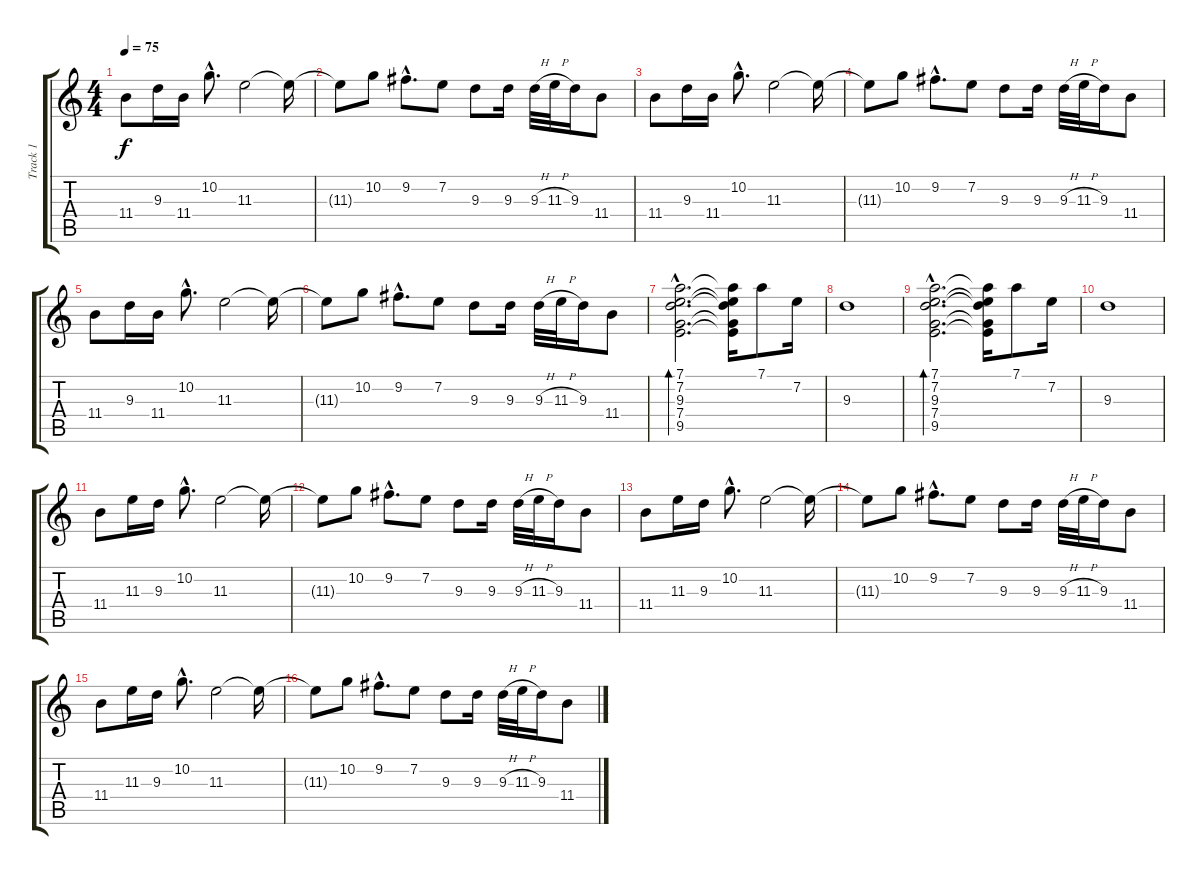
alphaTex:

\track ("Track 1" "Track 1") {instrument electricguitarjazz}
\staff {score tabs}
\tuning (D4 A3 F3 C3 G2 C2) {hide}
\ts (4 4)
\tempo 75
\clef g2
\ks c
11.4.8{dy f} 9.3.16 11.4.16 10.2{hac}.8{d} 11.3.2 11.3{t}.16 |
11.3{t}.8 10.2.8 9.2{hac}.8{d} 7.2.8 9.3.8 9.3.16 9.3{h}.32 11.3{h}.32 9.3.16 11.4.8 |
11.4.8 9.3.16 11.4.16 10.2{hac}.8{d} 11.3.2 11.3{t}.16 |
11.3{t}.8 10.2.8 9.2{hac}.8{d} 7.2.8 9.3.8 9.3.16 9.3{h}.32 11.3{h}.32 9.3.16 11.4.8 |
11.4.8 9.3.16 11.4.16 10.2{hac}.8{d} 11.3.2 11.3{t}.16 |
11.3{t}.8 10.2.8 9.2{hac}.8{d} 7.2.8 9.3.8 9.3.16 9.3{h}.32 11.3{h}.32 9.3.16 11.4.8 |
(7.1{hac} 7.2{hac} 9.3{hac} 7.4{hac} 9.5{hac}).2{d bd 240} (7.1{t} 7.2{t} 9.3{t} 7.4{t} 9.5{t}).16 7.1.8 7.2.16 |
9.3.1 |
(7.1{hac} 7.2{hac} 9.3{hac} 7.4{hac} 9.5{hac}).2{d bd 240} (7.1{t} 7.2{t} 9.3{t} 7.4{t} 9.5{t}).16 7.1.8 7.2.16 |
9.3.1 |
11.4.8 11.3.16 9.3.16 10.2{hac}.8{d} 11.3.2 11.3{t}.16 |
11.3{t}.8 10.2.8 9.2{hac}.8{d} 7.2.8 9.3.8 9.3.16 9.3{h}.32 11.3{h}.32 9.3.16 11.4.8 |
11.4.8 11.3.16 9.3.16 10.2{hac}.8{d} 11.3.2 11.3{t}.16 |
11.3{t}.8 10.2.8 9.2{hac}.8{d} 7.2.8 9.3.8 9.3.16 9.3{h}.32 11.3{h}.32 9.3.16 11.4.8 |
11.4.8 11.3.16 9.3.16 10.2{hac}.8{d} 11.3.2 11.3{t}.16 |
11.3{t}.8 10.2.8 9.2{hac}.8{d} 7.2.8 9.3.8 9.3.16 9.3{h}.32 11.3{h}.32 9.3.16 11.4.8
